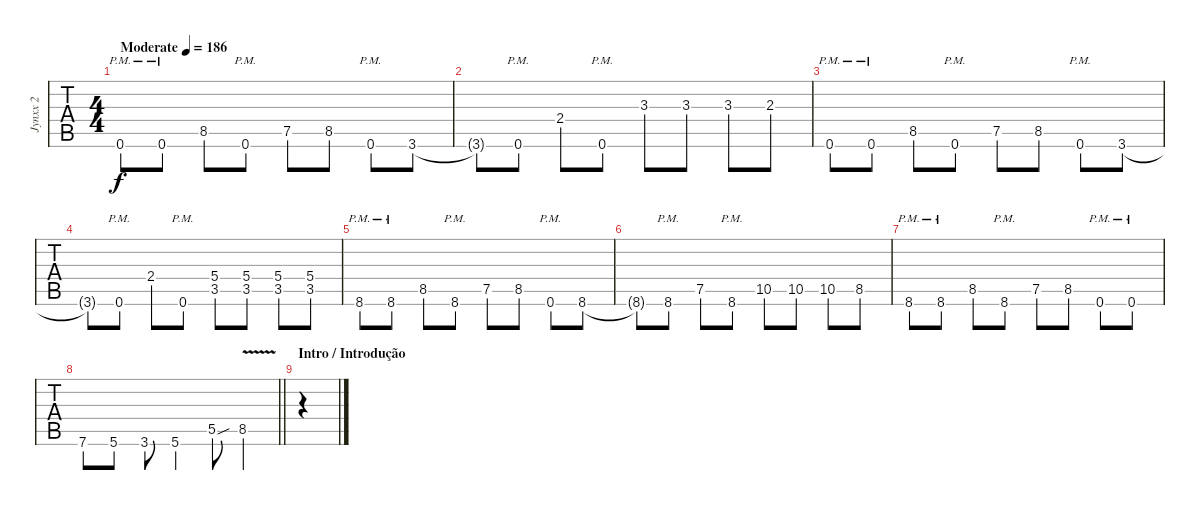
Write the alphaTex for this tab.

\track ("Jynxx 2" "Jynxx 2") {instrument distortionguitar}
\staff {tabs}
\tuning (Eb4 Bb3 Gb3 Db3 Ab2 Db2) {hide}
\ts (4 4)
\tempo (186 "Moderate")
\clef g2
\ks c
0.6{pm}.8{dy f instrument distortionguitar} 0.6{pm}.8 8.5.8 0.6{pm}.8 7.5.8 8.5.8 0.6{pm}.8 3.6.8 |
3.6{t}.8 0.6{pm}.8 2.4.8 0.6{pm}.8 3.3.8 3.3.8 3.3.8 2.3.8 |
0.6{pm}.8 0.6{pm}.8 8.5.8 0.6{pm}.8 7.5.8 8.5.8 0.6{pm}.8 3.6.8 |
3.6{t}.8 0.6{pm}.8 2.4.8 0.6{pm}.8 (5.4 3.5).8 (5.4 3.5).8 (5.4 3.5).8 (5.4 3.5).8 |
8.6{pm}.8 8.6{pm}.8 8.5.8 8.6{pm}.8 7.5.8 8.5.8 0.6{pm}.8 8.6.8 |
8.6{t}.8 8.6{pm}.8 7.5.8 8.6{pm}.8 10.5.8 10.5.8 10.5.8 8.5.8 |
8.6{pm}.8 8.6{pm}.8 8.5.8 8.6{pm}.8 7.5.8 8.5.8 0.6{pm}.8 0.6{pm}.8 |
\barLineRight lightlight
7.6.8 5.6.8 3.6.8 5.6.4 5.5{sou}.8 8.5{v}.4 |
\section ("" "Intro / Introdução")
